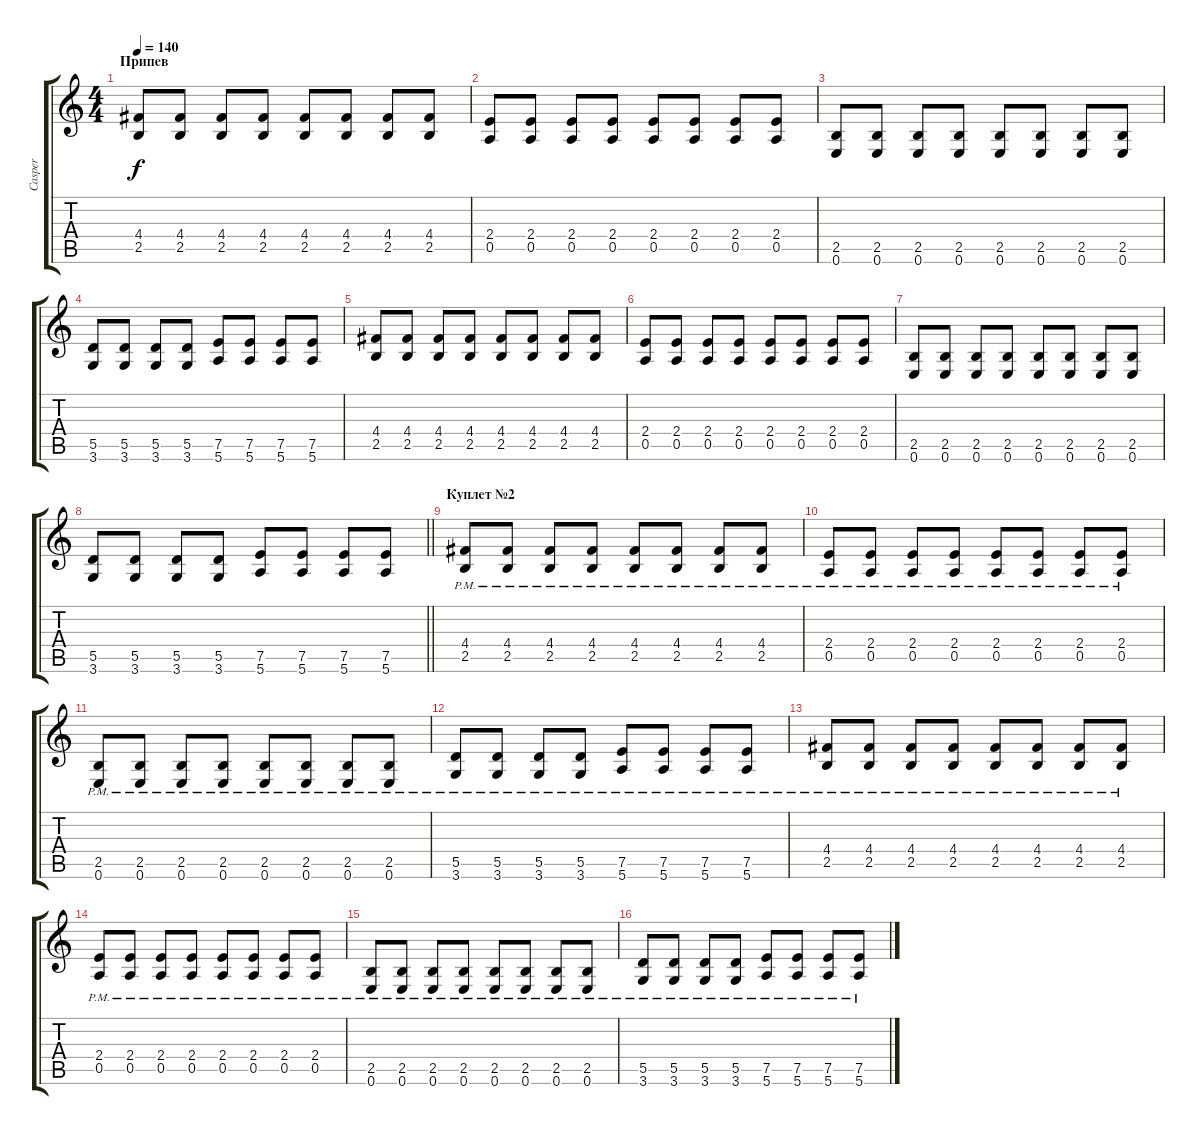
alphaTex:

\track ("Casper" "Casper") {instrument distortionguitar}
\staff {score tabs}
\tuning (E4 B3 G3 D3 A2 E2) {hide}
\ts (4 4)
\section ("" "Припев")
\tempo 140
\clef g2
\ks c
(4.4 2.5).8{dy f} (4.4 2.5).8 (4.4 2.5).8 (4.4 2.5).8 (4.4 2.5).8 (4.4 2.5).8 (4.4 2.5).8 (4.4 2.5).8 |
(2.4 0.5).8 (2.4 0.5).8 (2.4 0.5).8 (2.4 0.5).8 (2.4 0.5).8 (2.4 0.5).8 (2.4 0.5).8 (2.4 0.5).8 |
(2.5 0.6).8 (2.5 0.6).8 (2.5 0.6).8 (2.5 0.6).8 (2.5 0.6).8 (2.5 0.6).8 (2.5 0.6).8 (2.5 0.6).8 |
(5.5 3.6).8 (5.5 3.6).8 (5.5 3.6).8 (5.5 3.6).8 (7.5 5.6).8 (7.5 5.6).8 (7.5 5.6).8 (7.5 5.6).8 |
(4.4 2.5).8 (4.4 2.5).8 (4.4 2.5).8 (4.4 2.5).8 (4.4 2.5).8 (4.4 2.5).8 (4.4 2.5).8 (4.4 2.5).8 |
(2.4 0.5).8 (2.4 0.5).8 (2.4 0.5).8 (2.4 0.5).8 (2.4 0.5).8 (2.4 0.5).8 (2.4 0.5).8 (2.4 0.5).8 |
(2.5 0.6).8 (2.5 0.6).8 (2.5 0.6).8 (2.5 0.6).8 (2.5 0.6).8 (2.5 0.6).8 (2.5 0.6).8 (2.5 0.6).8 |
\barLineRight lightlight
(5.5 3.6).8 (5.5 3.6).8 (5.5 3.6).8 (5.5 3.6).8 (7.5 5.6).8 (7.5 5.6).8 (7.5 5.6).8 (7.5 5.6).8 |
\section ("" "Куплет №2")
(4.4{pm} 2.5{pm}).8 (4.4{pm} 2.5{pm}).8 (4.4{pm} 2.5{pm}).8 (4.4{pm} 2.5{pm}).8 (4.4{pm} 2.5{pm}).8 (4.4{pm} 2.5{pm}).8 (4.4{pm} 2.5{pm}).8 (4.4{pm} 2.5{pm}).8 |
(2.4{pm} 0.5{pm}).8 (2.4{pm} 0.5{pm}).8 (2.4{pm} 0.5{pm}).8 (2.4{pm} 0.5{pm}).8 (2.4{pm} 0.5{pm}).8 (2.4{pm} 0.5{pm}).8 (2.4{pm} 0.5{pm}).8 (2.4{pm} 0.5{pm}).8 |
(2.5{pm} 0.6{pm}).8 (2.5{pm} 0.6{pm}).8 (2.5{pm} 0.6{pm}).8 (2.5{pm} 0.6{pm}).8 (2.5{pm} 0.6{pm}).8 (2.5{pm} 0.6{pm}).8 (2.5{pm} 0.6{pm}).8 (2.5{pm} 0.6{pm}).8 |
(5.5{pm} 3.6{pm}).8 (5.5{pm} 3.6{pm}).8 (5.5{pm} 3.6{pm}).8 (5.5{pm} 3.6{pm}).8 (7.5{pm} 5.6{pm}).8 (7.5{pm} 5.6{pm}).8 (7.5{pm} 5.6{pm}).8 (7.5{pm} 5.6{pm}).8 |
(4.4{pm} 2.5{pm}).8 (4.4{pm} 2.5{pm}).8 (4.4{pm} 2.5{pm}).8 (4.4{pm} 2.5{pm}).8 (4.4{pm} 2.5{pm}).8 (4.4{pm} 2.5{pm}).8 (4.4{pm} 2.5{pm}).8 (4.4{pm} 2.5{pm}).8 |
(2.4{pm} 0.5{pm}).8 (2.4{pm} 0.5{pm}).8 (2.4{pm} 0.5{pm}).8 (2.4{pm} 0.5{pm}).8 (2.4{pm} 0.5{pm}).8 (2.4{pm} 0.5{pm}).8 (2.4{pm} 0.5{pm}).8 (2.4{pm} 0.5{pm}).8 |
(2.5{pm} 0.6{pm}).8 (2.5{pm} 0.6{pm}).8 (2.5{pm} 0.6{pm}).8 (2.5{pm} 0.6{pm}).8 (2.5{pm} 0.6{pm}).8 (2.5{pm} 0.6{pm}).8 (2.5{pm} 0.6{pm}).8 (2.5{pm} 0.6{pm}).8 |
(5.5{pm} 3.6{pm}).8 (5.5{pm} 3.6{pm}).8 (5.5{pm} 3.6{pm}).8 (5.5{pm} 3.6{pm}).8 (7.5{pm} 5.6{pm}).8 (7.5{pm} 5.6{pm}).8 (7.5{pm} 5.6{pm}).8 (7.5{pm} 5.6{pm}).8
